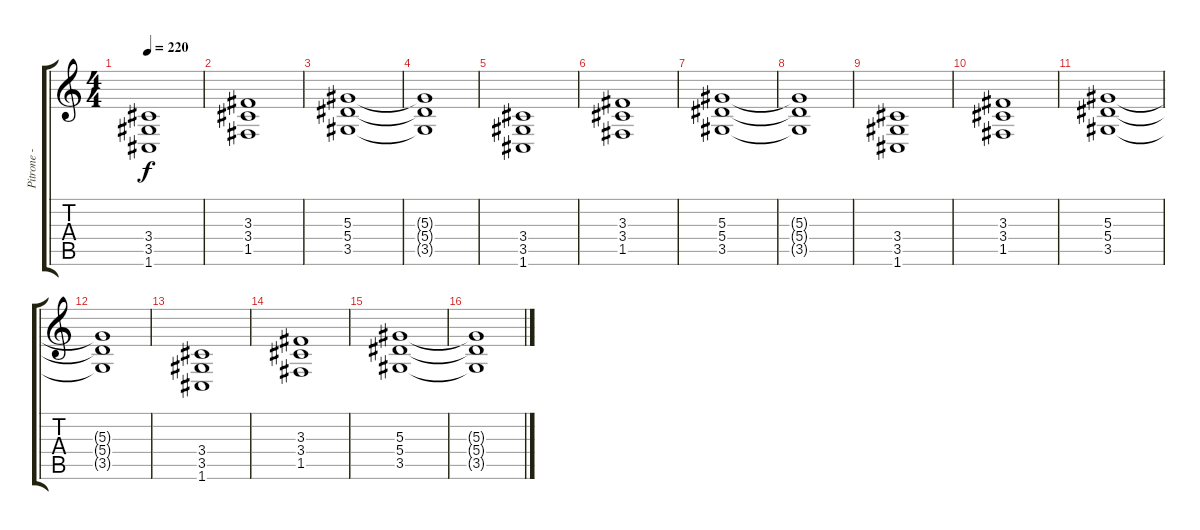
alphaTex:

\track ("Pitrone - Rhytm Guitar" "Pitrone - ") {instrument distortionguitar}
\staff {score tabs}
\tuning (C4 G3 Eb3 Bb2 F2 C2) {hide}
\ts (4 4)
\tempo 220
\clef g2
\ks c
(3.4 3.5 1.6).1{dy f} |
(3.3 3.4 1.5).1 |
(5.3 5.4 3.5).1 |
(5.3{t} 5.4{t} 3.5{t}).1 |
(3.4 3.5 1.6).1 |
(3.3 3.4 1.5).1 |
(5.3 5.4 3.5).1 |
(5.3{t} 5.4{t} 3.5{t}).1 |
(3.4 3.5 1.6).1 |
(3.3 3.4 1.5).1 |
(5.3 5.4 3.5).1 |
(5.3{t} 5.4{t} 3.5{t}).1 |
(3.4 3.5 1.6).1 |
(3.3 3.4 1.5).1 |
(5.3 5.4 3.5).1 |
(5.3{t} 5.4{t} 3.5{t}).1
